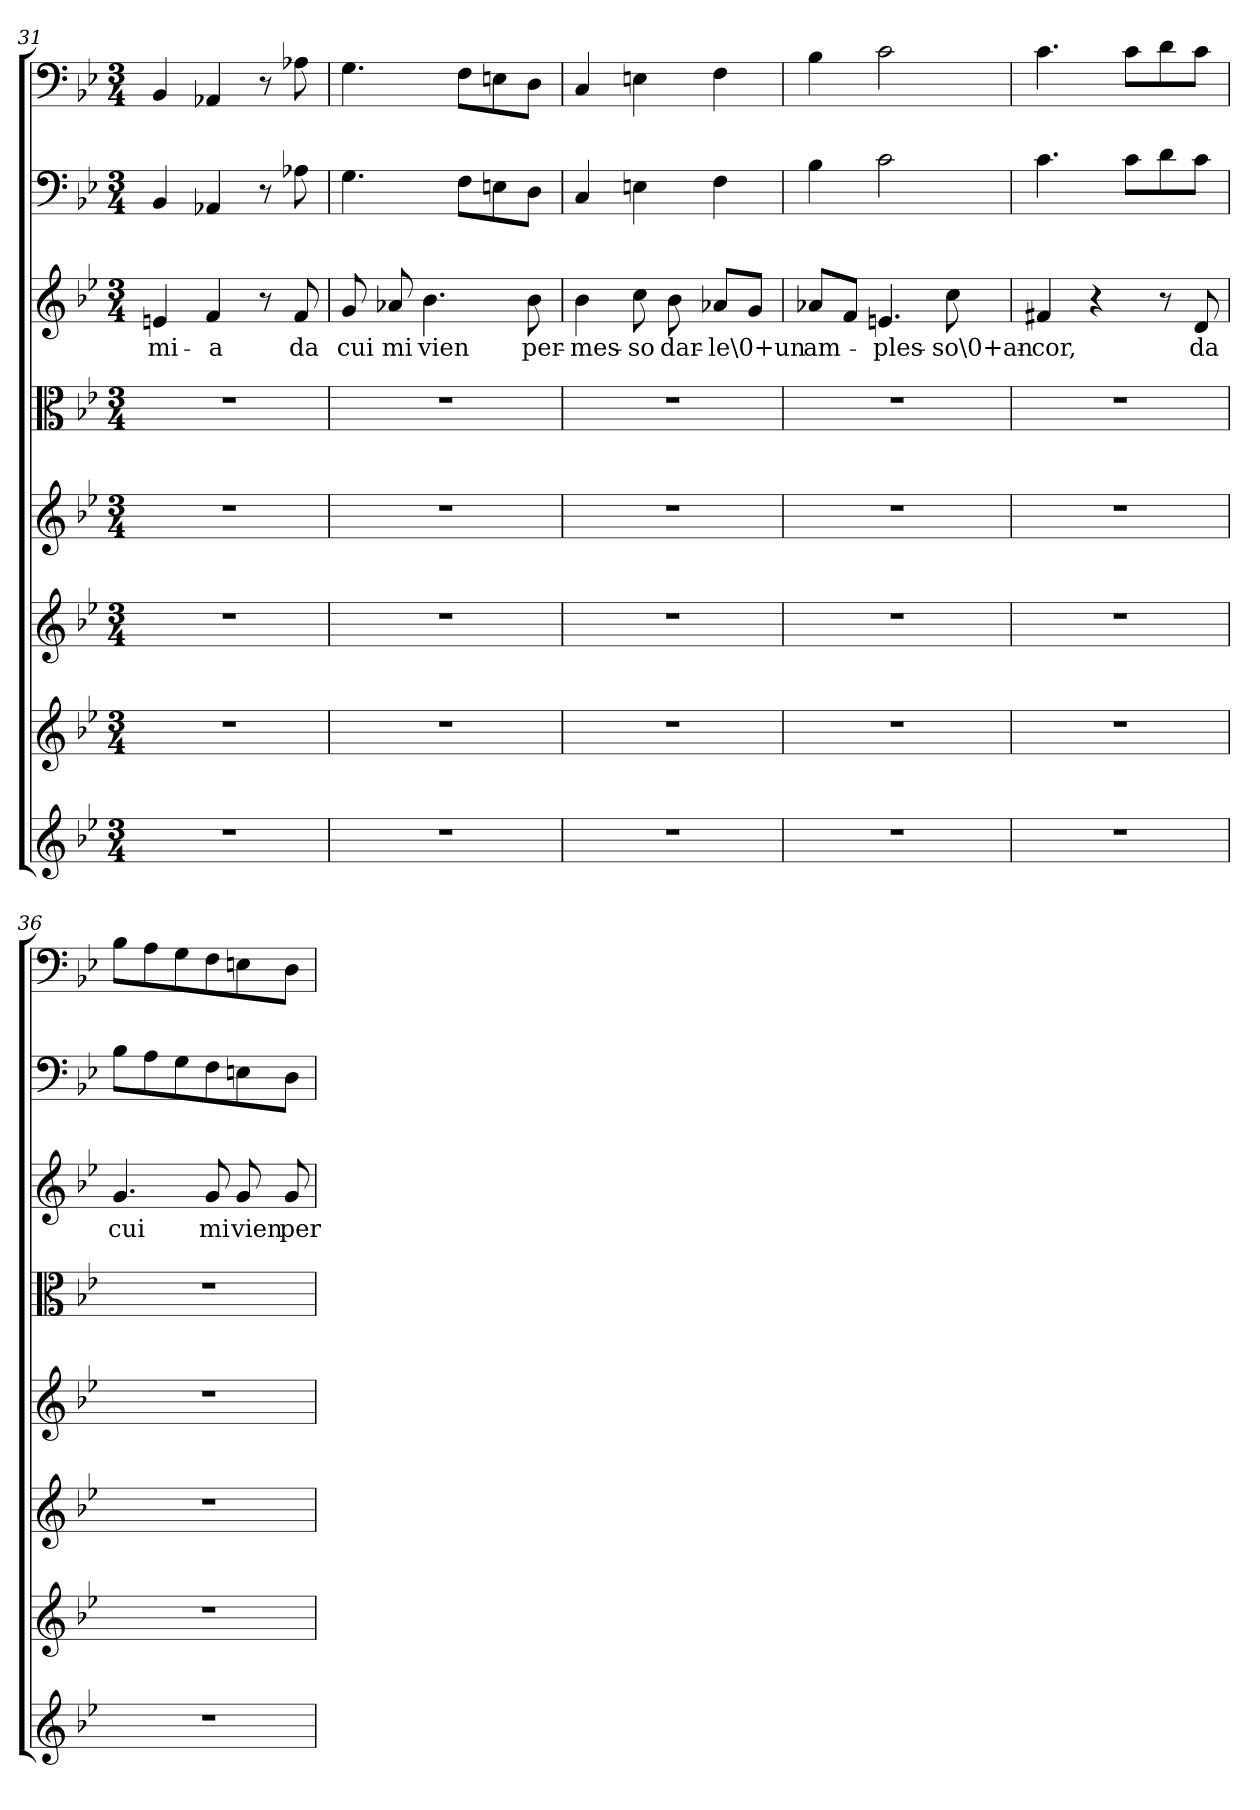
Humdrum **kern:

**kern	**kern	**kern	**kern	**kern	**kern	**text	**kern	**kern
*part8	*part7	*part6	*part5	*part4	*part3	*part3	*part2	*part1
*staff8	*staff7	*staff6	*staff5	*staff4	*staff3	*staff3	*staff2	*staff1
*clefG2	*clefG2	*clefG2	*clefG2	*clefC3	*clefG2	*	*clefF4	*clefF4
*k[b-e-]	*k[b-e-]	*k[b-e-]	*k[b-e-]	*k[b-e-]	*k[b-e-]	*	*k[b-e-]	*k[b-e-]
*g:	*g:	*g:	*g:	*g:	*g:	*	*g:	*g:
*M3/4	*M3/4	*M3/4	*M3/4	*M3/4	*M3/4	*	*M3/4	*M3/4
=31	=31	=31	=31	=31	=31	=31	=31	=31
2.r	2.r	2.r	2.r	2.r	4en/	mi-	4BB-/	4BB-/
.	.	.	.	.	4f/	-a	4AA-X/	4AA-X/
.	.	.	.	.	8r	.	8r	8r
.	.	.	.	.	8f/	da	8A-X\	8A-X\
=32	=32	=32	=32	=32	=32	=32	=32	=32
2.r	2.r	2.r	2.r	2.r	8g/	cui	4.G\	4.G\
.	.	.	.	.	8a-X/	mi	.	.
.	.	.	.	.	4.b-\	vien	.	.
.	.	.	.	.	.	.	8F\L	8F\L
.	.	.	.	.	.	.	8En\	8En\
.	.	.	.	.	8b-\	per-	8D\J	8D\J
=33	=33	=33	=33	=33	=33	=33	=33	=33
2.r	2.r	2.r	2.r	2.r	4b-\	-mes-	4C/	4C/
.	.	.	.	.	8cc\	-so	4En\	4En\
.	.	.	.	.	8b-\	dar-	.	.
.	.	.	.	.	8a-X/L	-le\0+un	4F\	4F\
.	.	.	.	.	8g/J	.	.	.
=34	=34	=34	=34	=34	=34	=34	=34	=34
2.r	2.r	2.r	2.r	2.r	8a-X/L	am-	4B-\	4B-\
.	.	.	.	.	8f/J	.	.	.
.	.	.	.	.	4.en/	-ples-	2c\	2c\
.	.	.	.	.	8cc\	-so\0+an-	.	.
=35	=35	=35	=35	=35	=35	=35	=35	=35
2.r	2.r	2.r	2.r	2.r	4f#X/	-cor,	4.c\	4.c\
.	.	.	.	.	4r	.	.	.
.	.	.	.	.	.	.	8c\L	8c\L
.	.	.	.	.	8r	.	8d\	8d\
.	.	.	.	.	8d/	da	8c\J	8c\J
=36	=36	=36	=36	=36	=36	=36	=36	=36
2.r	2.r	2.r	2.r	2.r	4.g/	cui	8B-\L	8B-\L
.	.	.	.	.	.	.	8A\	8A\
.	.	.	.	.	.	.	8G\	8G\
.	.	.	.	.	8g/	mi	8F\	8F\
.	.	.	.	.	8g/	vien	8En\	8En\
.	.	.	.	.	8g/	per-	8D\J	8D\J
=	=	=	=	=	=	=	=	=
*-	*-	*-	*-	*-	*-	*-	*-	*-
